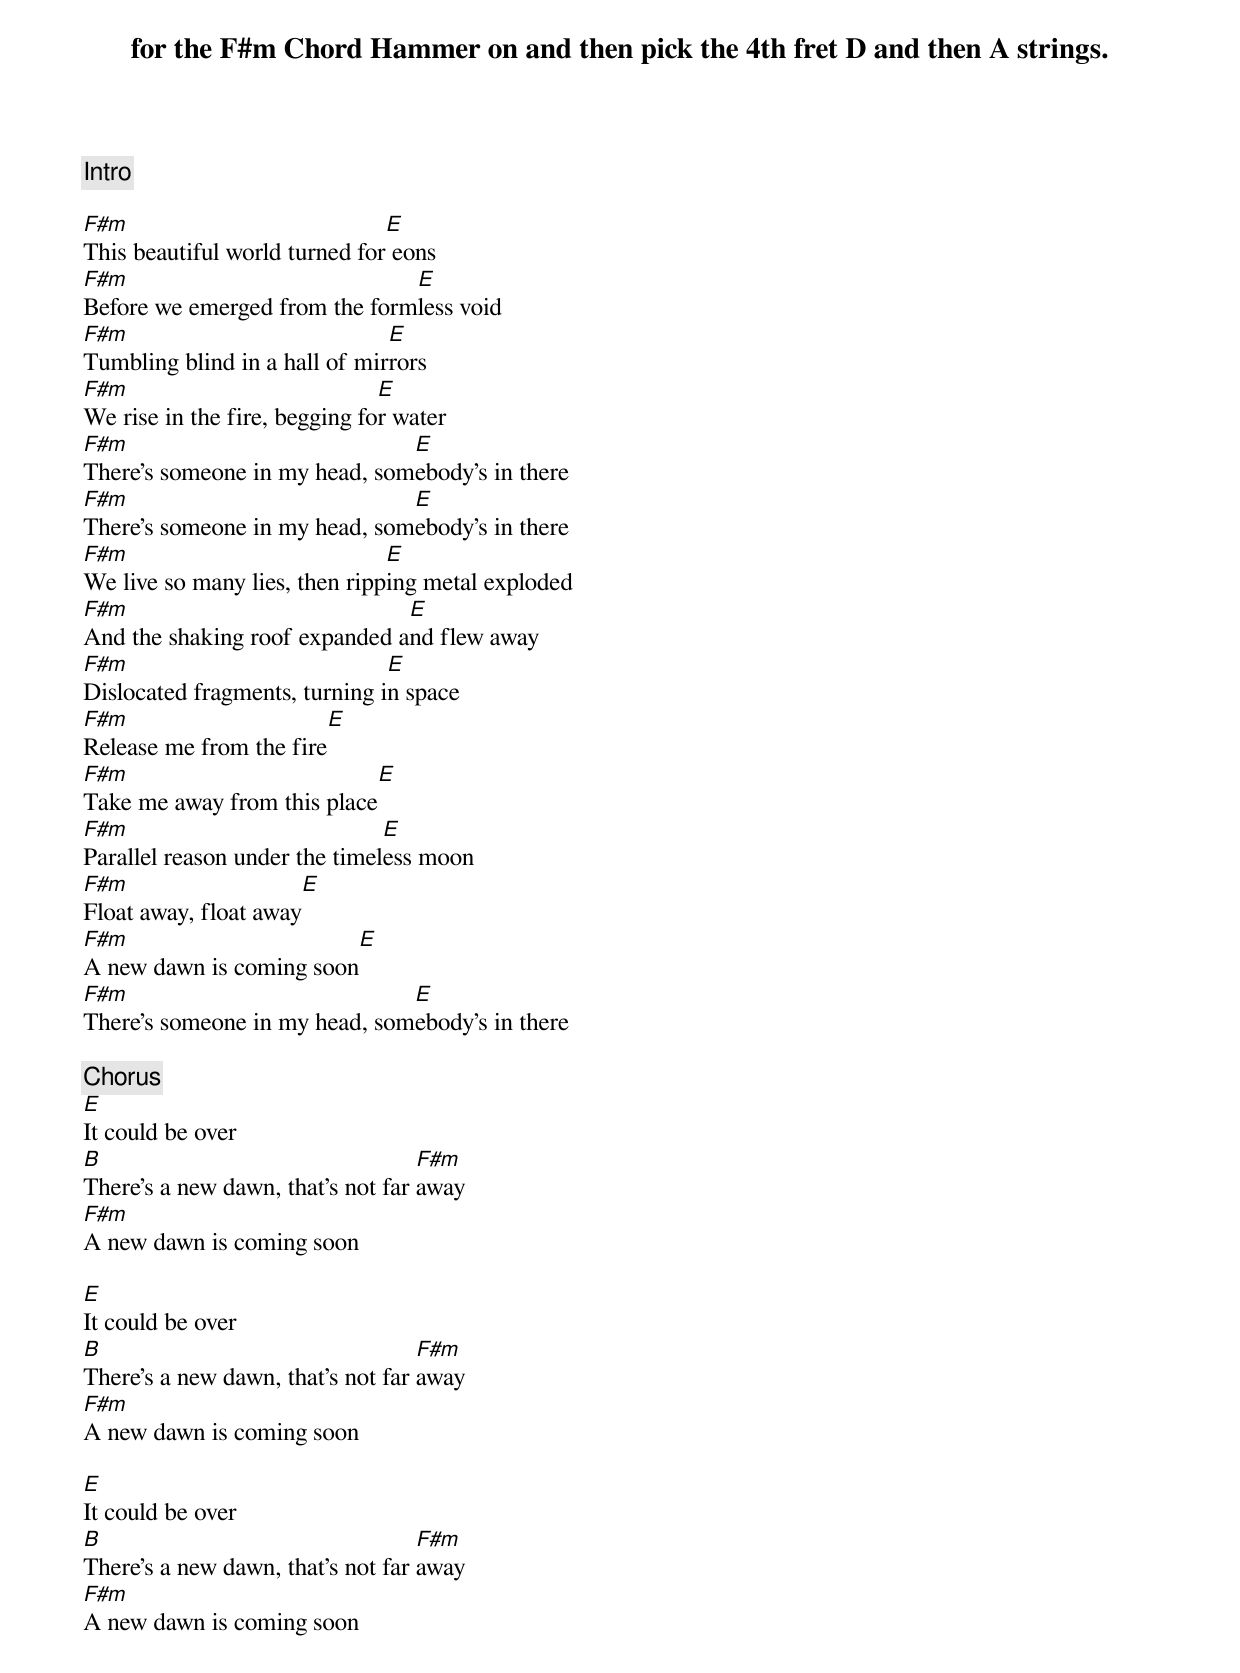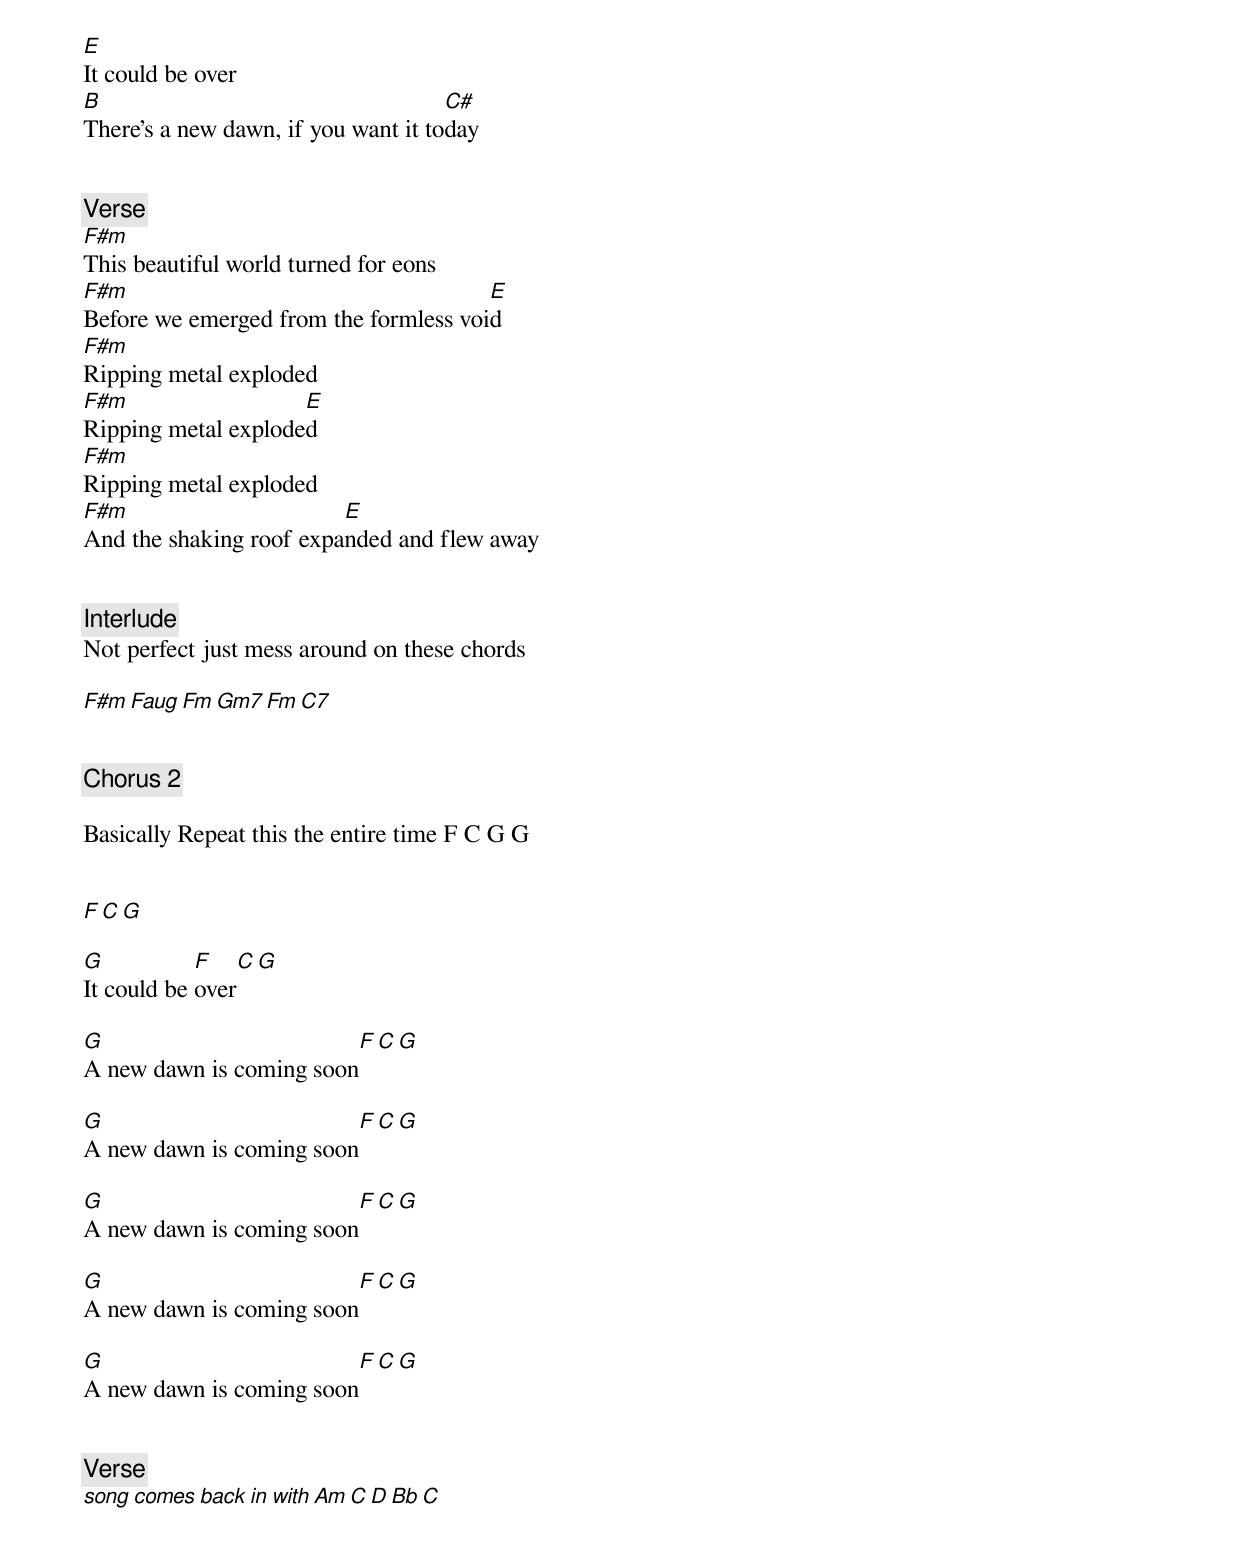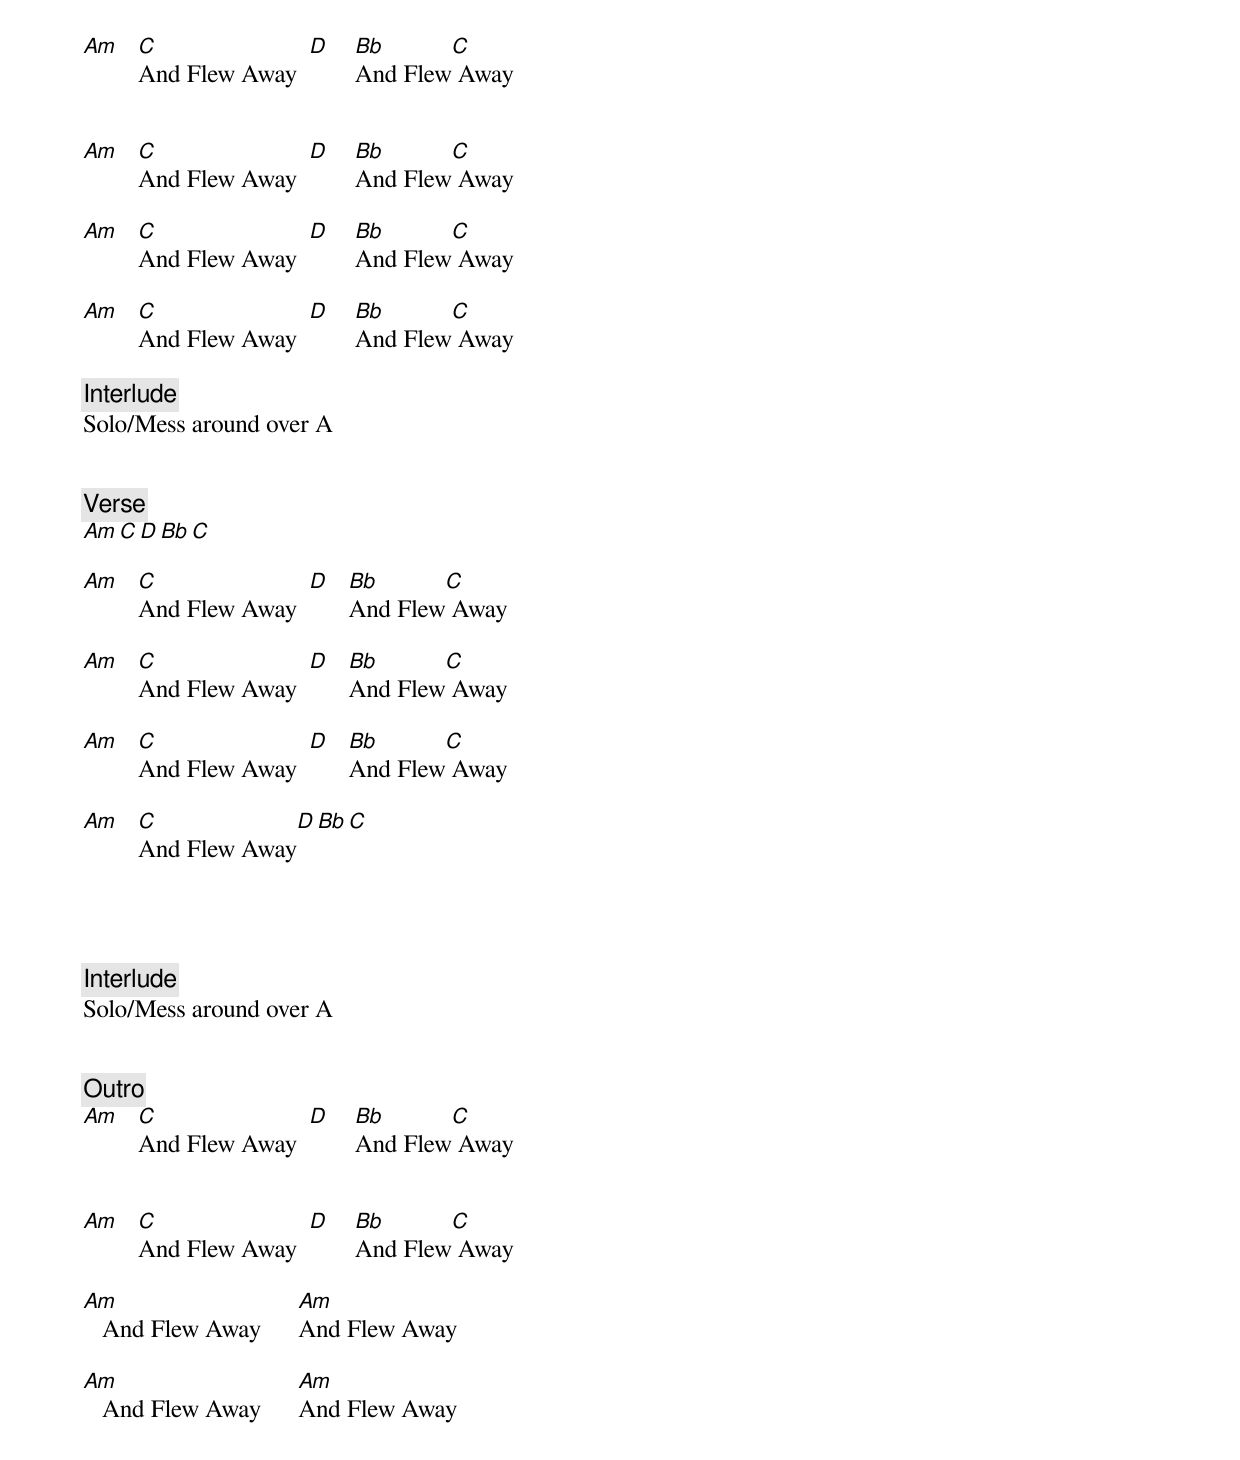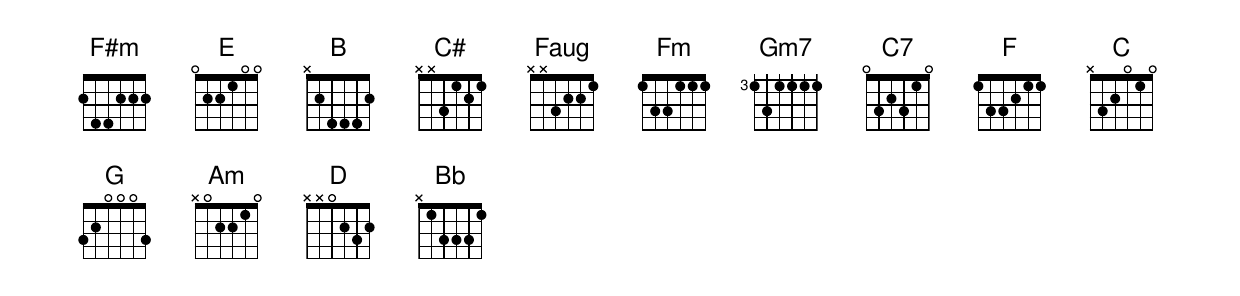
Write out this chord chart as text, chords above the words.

[Intro]

for the F#m Chord Hammer on and then pick the 4th fret D and then A strings.

F#m                            E
This beautiful world turned for eons
F#m                            E
Before we emerged from the formless void
F#m                            E
Tumbling blind in a hall of mirrors
F#m                            E
We rise in the fire, begging for water
F#m                            E
There's someone in my head, somebody's in there
F#m                            E
There's someone in my head, somebody's in there
F#m                            E
We live so many lies, then ripping metal exploded
F#m                            E
And the shaking roof expanded and flew away
F#m                            E
Dislocated fragments, turning in space
F#m                            E
Release me from the fire
F#m                            E
Take me away from this place
F#m                            E
Parallel reason under the timeless moon
F#m                            E
Float away, float away
F#m                            E
A new dawn is coming soon
F#m                            E
There's someone in my head, somebody's in there

[Chorus]
E
It could be over
B                                  F#m
There's a new dawn, that's not far away
F#m
A new dawn is coming soon

E
It could be over
B                                  F#m
There's a new dawn, that's not far away
F#m
A new dawn is coming soon

E
It could be over
B                                  F#m
There's a new dawn, that's not far away
F#m
A new dawn is coming soon

E
It could be over
B                                    C#
There's a new dawn, if you want it today


[Verse]
F#m
This beautiful world turned for eons
F#m                                    E
Before we emerged from the formless void
F#m
Ripping metal exploded
F#m                  E
Ripping metal exploded
F#m
Ripping metal exploded
F#m                      E
And the shaking roof expanded and flew away


[Interlude]
Not perfect just mess around on these chords

F#m Faug Fm Gm7 Fm C7


[Chorus 2]

Basically Repeat this the entire time F C G G


F   C   G

G           F    C  G
It could be over

G                         F    C  G
A new dawn is coming soon

G                         F    C  G
A new dawn is coming soon

G                         F    C  G
A new dawn is coming soon

G                         F    C  G
A new dawn is coming soon

G                         F    C  G
A new dawn is coming soon


[Verse]
song comes back in with Am C D Bb C


Am C              D   Bb      C
   And Flew Away      And Flew Away


Am C              D   Bb      C
   And Flew Away      And Flew Away

Am C              D   Bb      C
   And Flew Away      And Flew Away

Am C              D   Bb      C
   And Flew Away      And Flew Away

[Interlude]
Solo/Mess around over A


[Verse]
Am C D Bb C

Am C              D  Bb      C
   And Flew Away     And Flew Away

Am C              D  Bb      C
   And Flew Away     And Flew Away

Am C              D  Bb      C
   And Flew Away     And Flew Away

Am C              D   Bb      C
   And Flew Away




[Interlude]
Solo/Mess around over A


[Outro]
Am C              D   Bb      C
   And Flew Away      And Flew Away


Am C              D   Bb      C
   And Flew Away      And Flew Away

Am                    Am
   And Flew Away      And Flew Away

Am                    Am
   And Flew Away      And Flew Away
